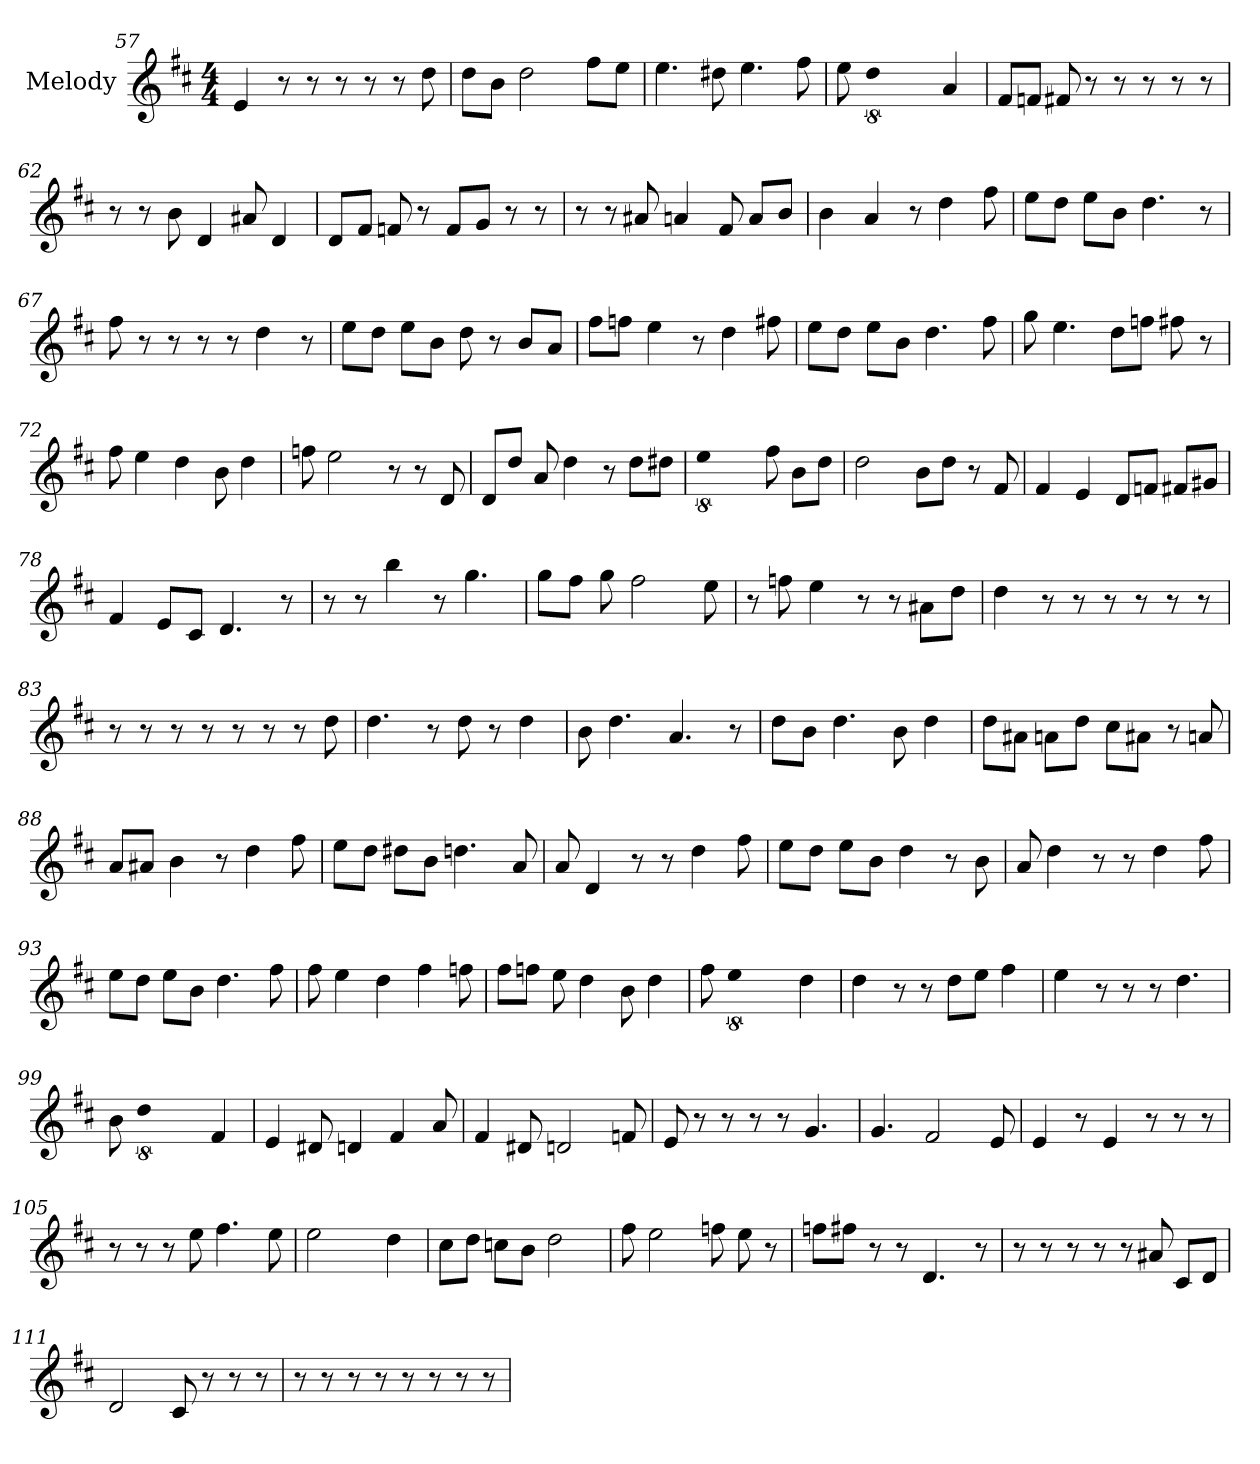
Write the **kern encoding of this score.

**kern
*part1
*staff1
*I"Melody
*clefG2
*k[f#c#]
*D:
*M4/4
=57
4e
8r
8r
8r
8r
8r
8dd
=58
8dd\L
8b\J
2dd
8ff#\L
8ee\J
=59
4.ee
8dd#
4.ee
8ff#
=60
8ee
!LO:N:vis=2
8%5dd
4a
=61
8f#/L
8f/J
8f#
8r
8r
8r
8r
8r
=62
8r
8r
8b
4d
8a#
4d
=63
8d/L
8f#/J
8f
8r
8f/L
8g/J
8r
8r
=64
8r
8r
8a#
4a
8f#
8a/L
8b/J
=65
4b
4a
8r
4dd
8ff#
=66
8ee\L
8dd\J
8ee\L
8b\J
4.dd
8r
=67
8ff#
8r
8r
8r
8r
4dd
8r
=68
8ee\L
8dd\J
8ee\L
8b\J
8dd
8r
8b/L
8a/J
=69
8ff#\L
8ff\J
4ee
8r
4dd
8ff#
=70
8ee\L
8dd\J
8ee\L
8b\J
4.dd
8ff#
=71
8gg
4.ee
8dd\L
8ff\J
8ff#
8r
=72
8ff#
4ee
4dd
8b
4dd
=73
8ff
2ee
8r
8r
8d
=74
8d/L
8dd/J
8a
4dd
8r
8dd\L
8dd#\J
=75
!LO:N:vis=2
8%5ee
8ff#
8b\L
8dd\J
=76
2dd
8b\L
8dd\J
8r
8f#
=77
4f#
4e
8d/L
8f/J
8f#/L
8g#/J
=78
4f#
8e/L
8c#/J
4.d
8r
=79
8r
8r
4bb
8r
4.gg
=80
8gg\L
8ff#\J
8gg
2ff#
8ee
=81
8r
8ff
4ee
8r
8r
8a#\L
8dd\J
=82
4dd
8r
8r
8r
8r
8r
8r
=83
8r
8r
8r
8r
8r
8r
8r
8dd
=84
4.dd
8r
8dd
8r
4dd
=85
8b
4.dd
4.a
8r
=86
8dd\L
8b\J
4.dd
8b
4dd
=87
8dd\L
8a#\J
8a\L
8dd\J
8cc#\L
8a#\J
8r
8a
=88
8a/L
8a#/J
4b
8r
4dd
8ff#
=89
8ee\L
8dd\J
8dd#\L
8b\J
4.dd
8a
=90
8a
4d
8r
8r
4dd
8ff#
=91
8ee\L
8dd\J
8ee\L
8b\J
4dd
8r
8b
=92
8a
4dd
8r
8r
4dd
8ff#
=93
8ee\L
8dd\J
8ee\L
8b\J
4.dd
8ff#
=94
8ff#
4ee
4dd
4ff#
8ff
=95
8ff#\L
8ff\J
8ee
4dd
8b
4dd
=96
8ff#
!LO:N:vis=2
8%5ee
4dd
=97
4dd
8r
8r
8dd\L
8ee\J
4ff#
=98
4ee
8r
8r
8r
4.dd
=99
8b
!LO:N:vis=2
8%5dd
4f#
=100
4e
8d#
4d
4f#
8a
=101
4f#
8d#
2d
8f
=102
8e
8r
8r
8r
8r
4.g
=103
4.g
2f#
8e
=104
4e
8r
4e
8r
8r
8r
=105
8r
8r
8r
8ee
4.ff#
8ee
=106
!LO:N:vis=2
2.ee
4dd
=107
8cc#\L
8dd\J
8cc\L
8b\J
2dd
=108
8ff#
2ee
8ff
8ee
8r
=109
8ff\L
8ff#\J
8r
8r
4.d
8r
=110
8r
8r
8r
8r
8r
8a#
8c#/L
8d/J
=111
2d
8c#
8r
8r
8r
=112
8r
8r
8r
8r
8r
8r
8r
8r
=
*-
